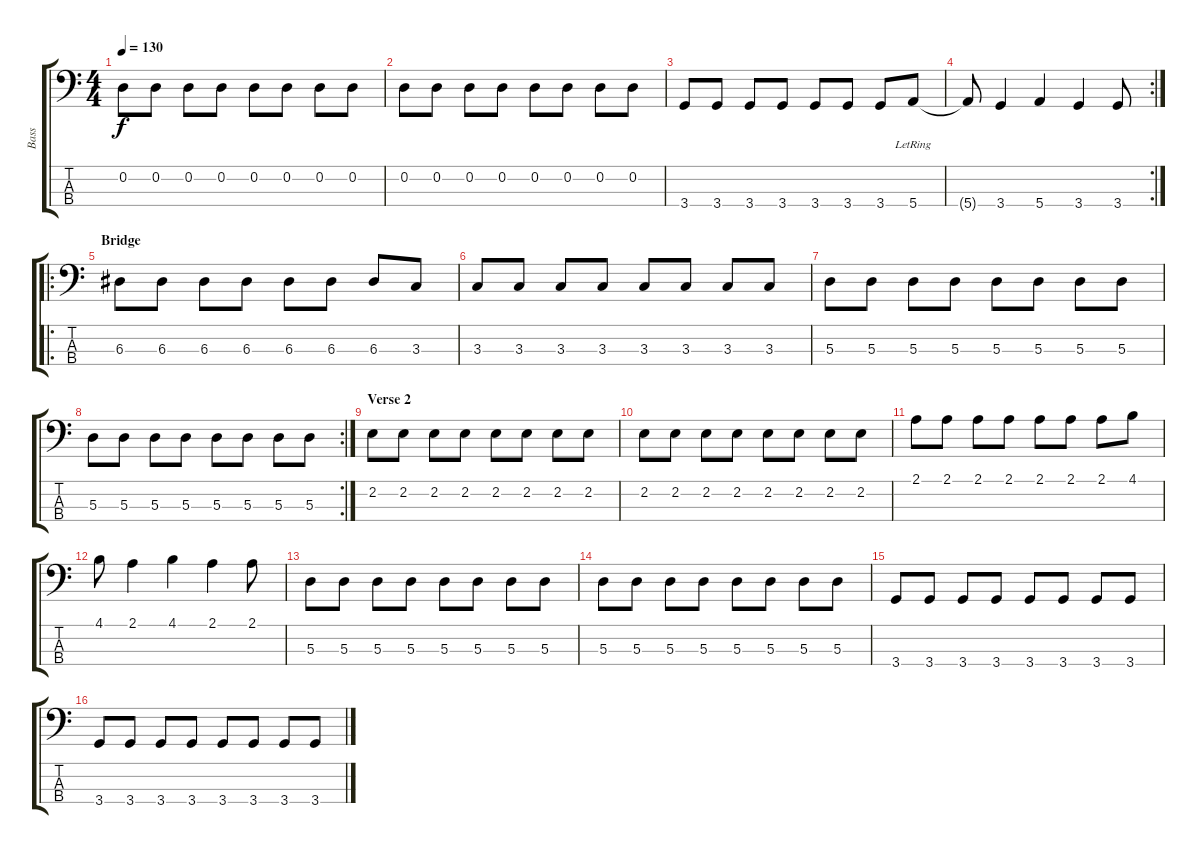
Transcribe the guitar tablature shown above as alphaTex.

\track ("Bass" "Bass") {instrument electricbasspick}
\staff {score tabs}
\tuning (G2 D2 A1 E1) {hide}
\ts (4 4)
\tempo 130
\clef f4
\ks c
0.2.8{dy f} 0.2.8 0.2.8 0.2.8 0.2.8 0.2.8 0.2.8 0.2.8 |
0.2.8 0.2.8 0.2.8 0.2.8 0.2.8 0.2.8 0.2.8 0.2.8 |
3.4.8 3.4.8 3.4.8 3.4.8 3.4.8 3.4.8 3.4.8 5.4{lr}.8 |
\rc 2
5.4{t}.8 3.4.4 5.4.4 3.4.4 3.4.8 |
\ro
\section ("" "Bridge")
6.3.8 6.3.8 6.3.8 6.3.8 6.3.8 6.3.8 6.3.8 3.3.8 |
3.3.8 3.3.8 3.3.8 3.3.8 3.3.8 3.3.8 3.3.8 3.3.8 |
5.3.8 5.3.8 5.3.8 5.3.8 5.3.8 5.3.8 5.3.8 5.3.8 |
\rc 2
5.3.8 5.3.8 5.3.8 5.3.8 5.3.8 5.3.8 5.3.8 5.3.8 |
\section ("" "Verse 2")
2.2.8 2.2.8 2.2.8 2.2.8 2.2.8 2.2.8 2.2.8 2.2.8 |
2.2.8 2.2.8 2.2.8 2.2.8 2.2.8 2.2.8 2.2.8 2.2.8 |
2.1.8 2.1.8 2.1.8 2.1.8 2.1.8 2.1.8 2.1.8 4.1.8 |
4.1.8 2.1.4 4.1.4 2.1.4 2.1.8 |
5.3.8 5.3.8 5.3.8 5.3.8 5.3.8 5.3.8 5.3.8 5.3.8 |
5.3.8 5.3.8 5.3.8 5.3.8 5.3.8 5.3.8 5.3.8 5.3.8 |
3.4.8 3.4.8 3.4.8 3.4.8 3.4.8 3.4.8 3.4.8 3.4.8 |
3.4.8 3.4.8 3.4.8 3.4.8 3.4.8 3.4.8 3.4.8 3.4.8
